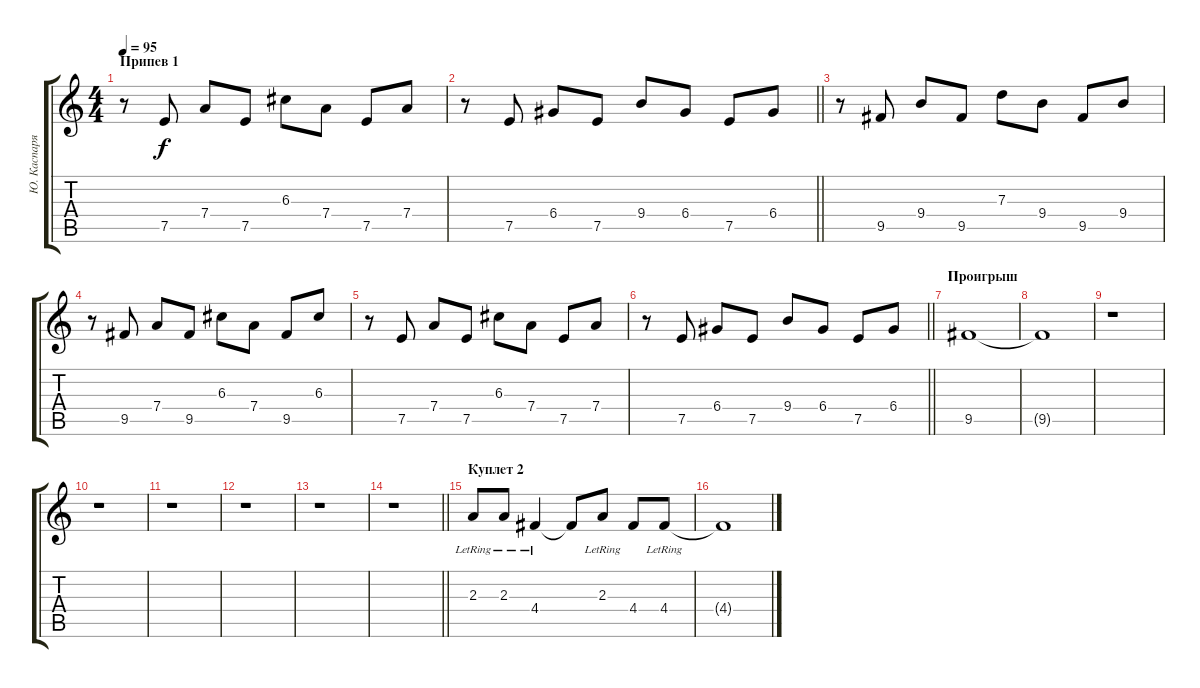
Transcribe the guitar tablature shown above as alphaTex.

\track ("Ю. Каспарян" "Ю. Каспаря") {instrument electricguitarmuted}
\staff {score tabs}
\tuning (E4 B3 G3 D3 A2 E2) {hide}
\ts (4 4)
\section ("" "Припев 1")
\tempo 95
\clef g2
\ks c
r.8{dy f} 7.5.8 7.4.8 7.5.8 6.3.8 7.4.8 7.5.8 7.4.8 |
\barLineRight lightlight
r.8 7.5.8 6.4.8 7.5.8 9.4.8 6.4.8 7.5.8 6.4.8 |
r.8 9.5.8 9.4.8 9.5.8 7.3.8 9.4.8 9.5.8 9.4.8 |
r.8 9.5.8 7.4.8 9.5.8 6.3.8 7.4.8 9.5.8 6.3.8 |
r.8 7.5.8 7.4.8 7.5.8 6.3.8 7.4.8 7.5.8 7.4.8 |
\barLineRight lightlight
r.8 7.5.8 6.4.8 7.5.8 9.4.8 6.4.8 7.5.8 6.4.8 |
\section ("" "Проигрыш")
9.5.1 |
9.5{t}.1 |
r.1 |
r.1 |
r.1 |
r.1 |
r.1 |
\barLineRight lightlight
r.1 |
\section ("" "Куплет 2")
2.3{lr}.8 2.3{lr}.8 4.4{lr}.4 4.4{t}.8 2.3{lr}.8 4.4.8 4.4{lr}.8 |
4.4{t}.1
